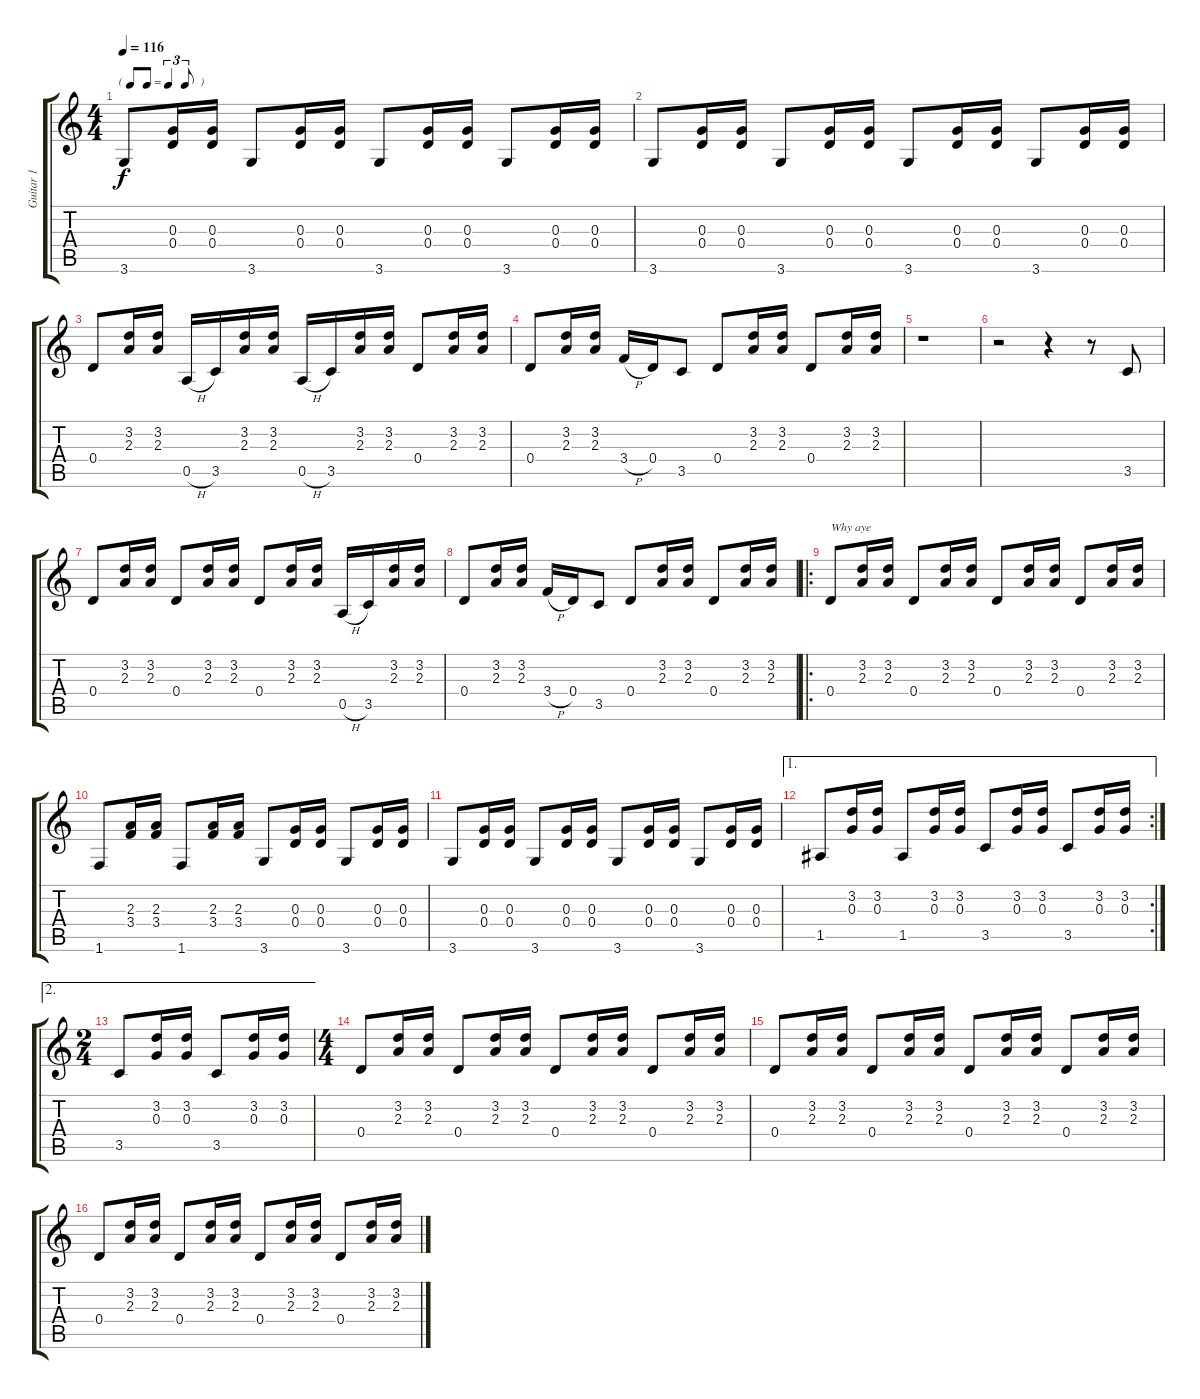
\track ("Guitar 1" "Guitar 1") {instrument acousticguitarsteel}
\staff {score tabs}
\tuning (E4 B3 G3 D3 A2 E2) {hide}
\ts (4 4)
\tf triplet8th
\tempo 116
\clef g2
\ks c
3.6.8{dy f} (0.3 0.4).16 (0.3 0.4).16 3.6.8 (0.3 0.4).16 (0.3 0.4).16 3.6.8 (0.3 0.4).16 (0.3 0.4).16 3.6.8 (0.3 0.4).16 (0.3 0.4).16 |
3.6.8 (0.3 0.4).16 (0.3 0.4).16 3.6.8 (0.3 0.4).16 (0.3 0.4).16 3.6.8 (0.3 0.4).16 (0.3 0.4).16 3.6.8 (0.3 0.4).16 (0.3 0.4).16 |
0.4.8 (3.2 2.3).16 (3.2 2.3).16 0.5{h}.16 3.5.16 (3.2 2.3).16 (3.2 2.3).16 0.5{h}.16 3.5.16 (3.2 2.3).16 (3.2 2.3).16 0.4.8 (3.2 2.3).16 (3.2 2.3).16 |
0.4.8 (3.2 2.3).16 (3.2 2.3).16 3.4{h}.16 0.4.16 3.5.8 0.4.8 (3.2 2.3).16 (3.2 2.3).16 0.4.8 (3.2 2.3).16 (3.2 2.3).16 |
r.1 |
r.2 r.4 r.8 3.5.8 |
0.4.8 (3.2 2.3).16 (3.2 2.3).16 0.4.8 (3.2 2.3).16 (3.2 2.3).16 0.4.8 (3.2 2.3).16 (3.2 2.3).16 0.5{h}.16 3.5.16 (3.2 2.3).16 (3.2 2.3).16 |
0.4.8 (3.2 2.3).16 (3.2 2.3).16 3.4{h}.16 0.4.16 3.5.8 0.4.8 (3.2 2.3).16 (3.2 2.3).16 0.4.8 (3.2 2.3).16 (3.2 2.3).16 |
\ro
0.4.8{txt "Why aye"} (3.2 2.3).16 (3.2 2.3).16 0.4.8 (3.2 2.3).16 (3.2 2.3).16 0.4.8 (3.2 2.3).16 (3.2 2.3).16 0.4.8 (3.2 2.3).16 (3.2 2.3).16 |
1.6.8 (2.3 3.4).16 (2.3 3.4).16 1.6.8 (2.3 3.4).16 (2.3 3.4).16 3.6.8 (0.3 0.4).16 (0.3 0.4).16 3.6.8 (0.3 0.4).16 (0.3 0.4).16 |
3.6.8 (0.3 0.4).16 (0.3 0.4).16 3.6.8 (0.3 0.4).16 (0.3 0.4).16 3.6.8 (0.3 0.4).16 (0.3 0.4).16 3.6.8 (0.3 0.4).16 (0.3 0.4).16 |
\ae 1
\rc 2
1.5.8 (3.2 0.3).16 (3.2 0.3).16 1.5.8 (3.2 0.3).16 (3.2 0.3).16 3.5.8 (3.2 0.3).16 (3.2 0.3).16 3.5.8 (3.2 0.3).16 (3.2 0.3).16 |
\ae 2
\ts (2 4)
3.5.8 (3.2 0.3).16 (3.2 0.3).16 3.5.8 (3.2 0.3).16 (3.2 0.3).16 |
\ts (4 4)
0.4.8 (3.2 2.3).16 (3.2 2.3).16 0.4.8 (3.2 2.3).16 (3.2 2.3).16 0.4.8 (3.2 2.3).16 (3.2 2.3).16 0.4.8 (3.2 2.3).16 (3.2 2.3).16 |
0.4.8 (3.2 2.3).16 (3.2 2.3).16 0.4.8 (3.2 2.3).16 (3.2 2.3).16 0.4.8 (3.2 2.3).16 (3.2 2.3).16 0.4.8 (3.2 2.3).16 (3.2 2.3).16 |
0.4.8 (3.2 2.3).16 (3.2 2.3).16 0.4.8 (3.2 2.3).16 (3.2 2.3).16 0.4.8 (3.2 2.3).16 (3.2 2.3).16 0.4.8 (3.2 2.3).16 (3.2 2.3).16
